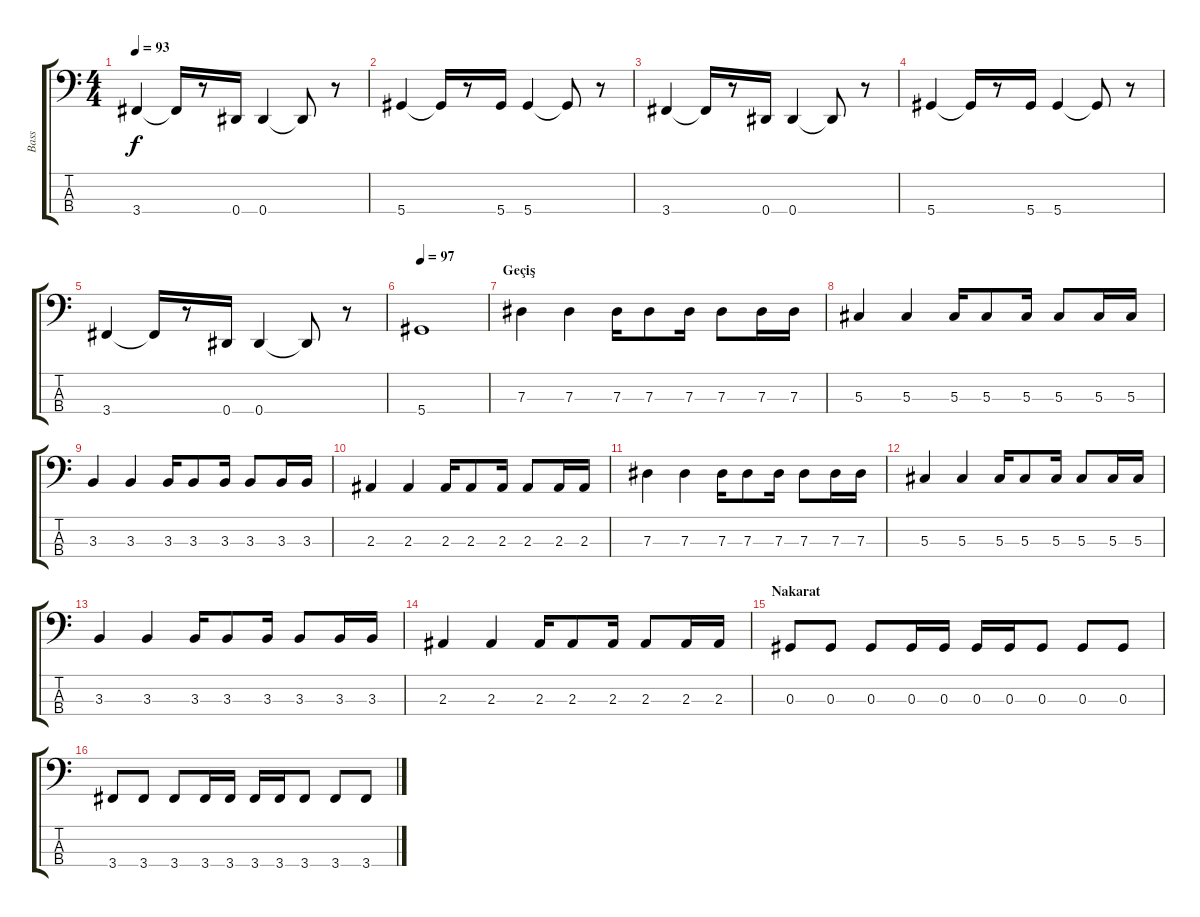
\track ("Bass" "Bass") {instrument electricbassfinger}
\staff {score tabs}
\tuning (Gb2 Db2 Ab1 Eb1) {hide}
\ts (4 4)
\tempo 93
\clef f4
\ks c
3.4.4{dy f} 3.4{t}.16 r.8 0.4.16 0.4.4 0.4{t}.8 r.8 |
5.4.4 5.4{t}.16 r.8 5.4.16 5.4.4 5.4{t}.8 r.8 |
3.4.4 3.4{t}.16 r.8 0.4.16 0.4.4 0.4{t}.8 r.8 |
5.4.4 5.4{t}.16 r.8 5.4.16 5.4.4 5.4{t}.8 r.8 |
3.4.4 3.4{t}.16 r.8 0.4.16 0.4.4 0.4{t}.8 r.8 |
\tempo 97
5.4.1 |
\section ("" "Geçiş")
7.3.4 7.3.4 7.3.16 7.3.8 7.3.16 7.3.8 7.3.16 7.3.16 |
5.3.4 5.3.4 5.3.16 5.3.8 5.3.16 5.3.8 5.3.16 5.3.16 |
3.3.4 3.3.4 3.3.16 3.3.8 3.3.16 3.3.8 3.3.16 3.3.16 |
2.3.4 2.3.4 2.3.16 2.3.8 2.3.16 2.3.8 2.3.16 2.3.16 |
7.3.4 7.3.4 7.3.16 7.3.8 7.3.16 7.3.8 7.3.16 7.3.16 |
5.3.4 5.3.4 5.3.16 5.3.8 5.3.16 5.3.8 5.3.16 5.3.16 |
3.3.4 3.3.4 3.3.16 3.3.8 3.3.16 3.3.8 3.3.16 3.3.16 |
2.3.4 2.3.4 2.3.16 2.3.8 2.3.16 2.3.8 2.3.16 2.3.16 |
\section ("" "Nakarat")
0.3.8 0.3.8 0.3.8 0.3.16 0.3.16 0.3.16 0.3.16 0.3.8 0.3.8 0.3.8 |
3.4.8 3.4.8 3.4.8 3.4.16 3.4.16 3.4.16 3.4.16 3.4.8 3.4.8 3.4.8
